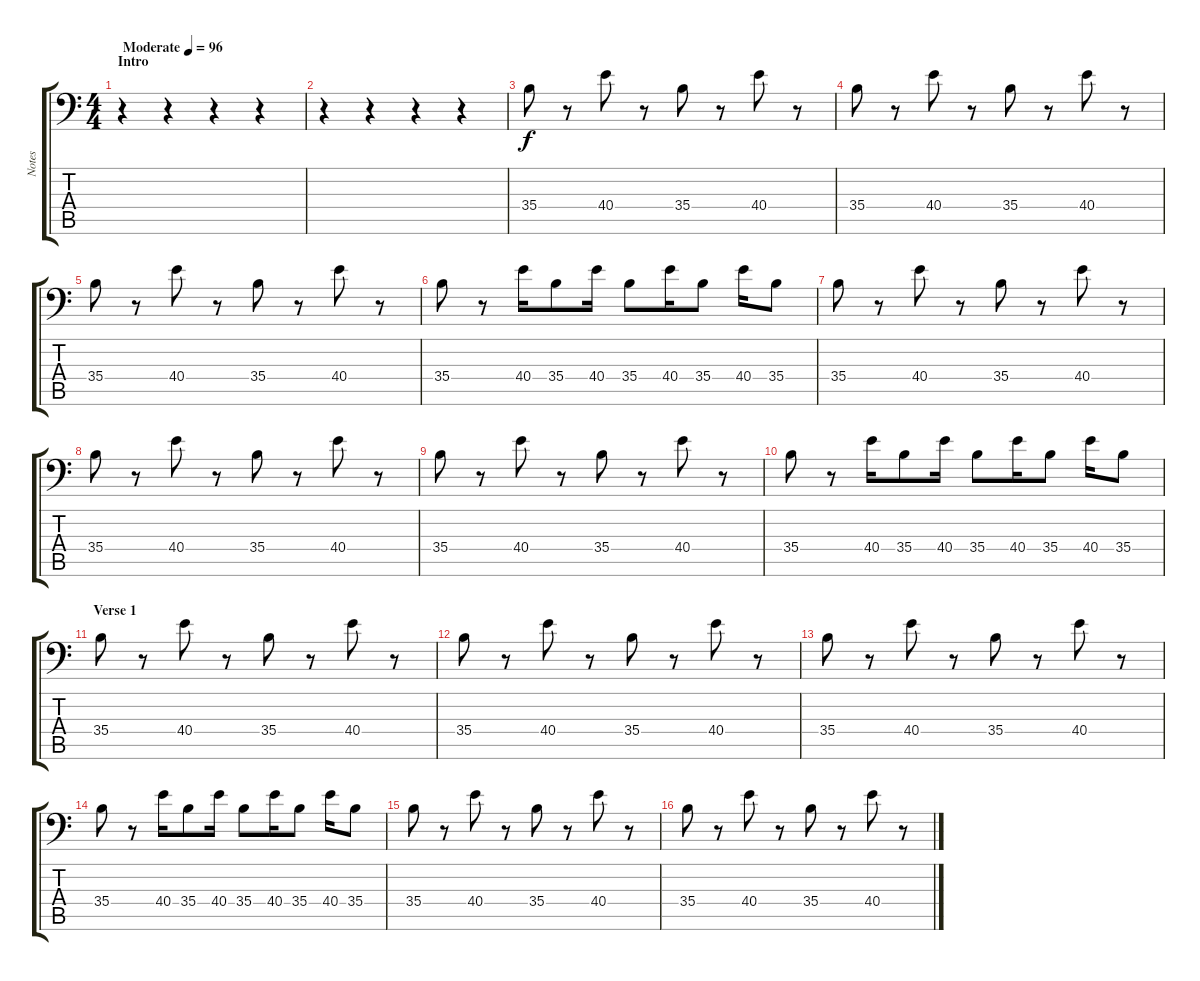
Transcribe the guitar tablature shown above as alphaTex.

\track ("Notes" "Notes") {instrument acousticgrandpiano}
\staff {score tabs}
\tuning (C-1 C-1 C-1 C-1 C-1 C-1) {hide}
\ts (4 4)
\section ("" "Intro")
\tempo (96 "Moderate")
\clef f4
\ks c
r.4{dy f instrument acousticgrandpiano} r.4 r.4 r.4 |
r.4 r.4 r.4 r.4 |
35.4.8 r.8 40.4.8 r.8 35.4.8 r.8 40.4.8 r.8 |
35.4.8 r.8 40.4.8 r.8 35.4.8 r.8 40.4.8 r.8 |
35.4.8 r.8 40.4.8 r.8 35.4.8 r.8 40.4.8 r.8 |
35.4.8 r.8 40.4.16 35.4.8 40.4.16 35.4.8 40.4.16 35.4.8 40.4.16 35.4.8 |
35.4.8 r.8 40.4.8 r.8 35.4.8 r.8 40.4.8 r.8 |
35.4.8 r.8 40.4.8 r.8 35.4.8 r.8 40.4.8 r.8 |
35.4.8 r.8 40.4.8 r.8 35.4.8 r.8 40.4.8 r.8 |
35.4.8 r.8 40.4.16 35.4.8 40.4.16 35.4.8 40.4.16 35.4.8 40.4.16 35.4.8 |
\section ("" "Verse 1")
35.4.8 r.8 40.4.8 r.8 35.4.8 r.8 40.4.8 r.8 |
35.4.8 r.8 40.4.8 r.8 35.4.8 r.8 40.4.8 r.8 |
35.4.8 r.8 40.4.8 r.8 35.4.8 r.8 40.4.8 r.8 |
35.4.8 r.8 40.4.16 35.4.8 40.4.16 35.4.8 40.4.16 35.4.8 40.4.16 35.4.8 |
35.4.8 r.8 40.4.8 r.8 35.4.8 r.8 40.4.8 r.8 |
35.4.8 r.8 40.4.8 r.8 35.4.8 r.8 40.4.8 r.8
